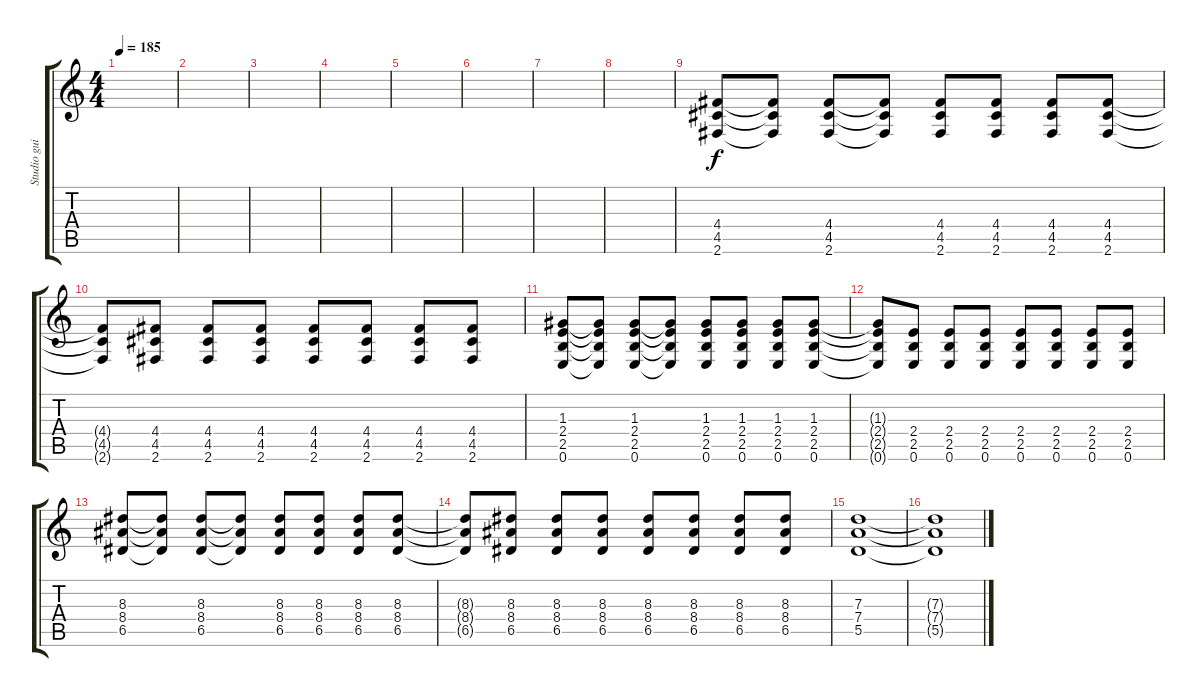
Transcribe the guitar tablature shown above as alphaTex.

\track ("Studio guitar" "Studio gui") {instrument acousticguitarsteel}
\staff {score tabs}
\tuning (E4 B3 G3 D3 A2 E2) {hide}
\ts (4 4)
\tempo 185
\clef g2
\ks c
|
|
|
|
|
|
|
|
(4.4 4.5 2.6).8 (4.4{t} 4.5{t} 2.6{t}).8 (4.4 4.5 2.6).8 (4.4{t} 4.5{t} 2.6{t}).8 (4.4 4.5 2.6).8 (4.4 4.5 2.6).8 (4.4 4.5 2.6).8 (4.4 4.5 2.6).8 |
(4.4{t} 4.5{t} 2.6{t}).8 (4.4 4.5 2.6).8 (4.4 4.5 2.6).8 (4.4 4.5 2.6).8 (4.4 4.5 2.6).8 (4.4 4.5 2.6).8 (4.4 4.5 2.6).8 (4.4 4.5 2.6).8 |
(1.3 2.4 2.5 0.6).8 (1.3{t} 2.4{t} 2.5{t} 0.6{t}).8 (1.3 2.4 2.5 0.6).8 (1.3{t} 2.4{t} 2.5{t} 0.6{t}).8 (1.3 2.4 2.5 0.6).8 (1.3 2.4 2.5 0.6).8 (1.3 2.4 2.5 0.6).8 (1.3 2.4 2.5 0.6).8 |
(1.3{t} 2.4{t} 2.5{t} 0.6{t}).8 (2.4 2.5 0.6).8 (2.4 2.5 0.6).8 (2.4 2.5 0.6).8 (2.4 2.5 0.6).8 (2.4 2.5 0.6).8 (2.4 2.5 0.6).8 (2.4 2.5 0.6).8 |
(8.3 8.4 6.5).8 (8.3{t} 8.4{t} 6.5{t}).8 (8.3 8.4 6.5).8 (8.3{t} 8.4{t} 6.5{t}).8 (8.3 8.4 6.5).8 (8.3 8.4 6.5).8 (8.3 8.4 6.5).8 (8.3 8.4 6.5).8 |
(8.3{t} 8.4{t} 6.5{t}).8 (8.3 8.4 6.5).8 (8.3 8.4 6.5).8 (8.3 8.4 6.5).8 (8.3 8.4 6.5).8 (8.3 8.4 6.5).8 (8.3 8.4 6.5).8 (8.3 8.4 6.5).8 |
(7.3 7.4 5.5).1 |
(7.3{t} 7.4{t} 5.5{t}).1
